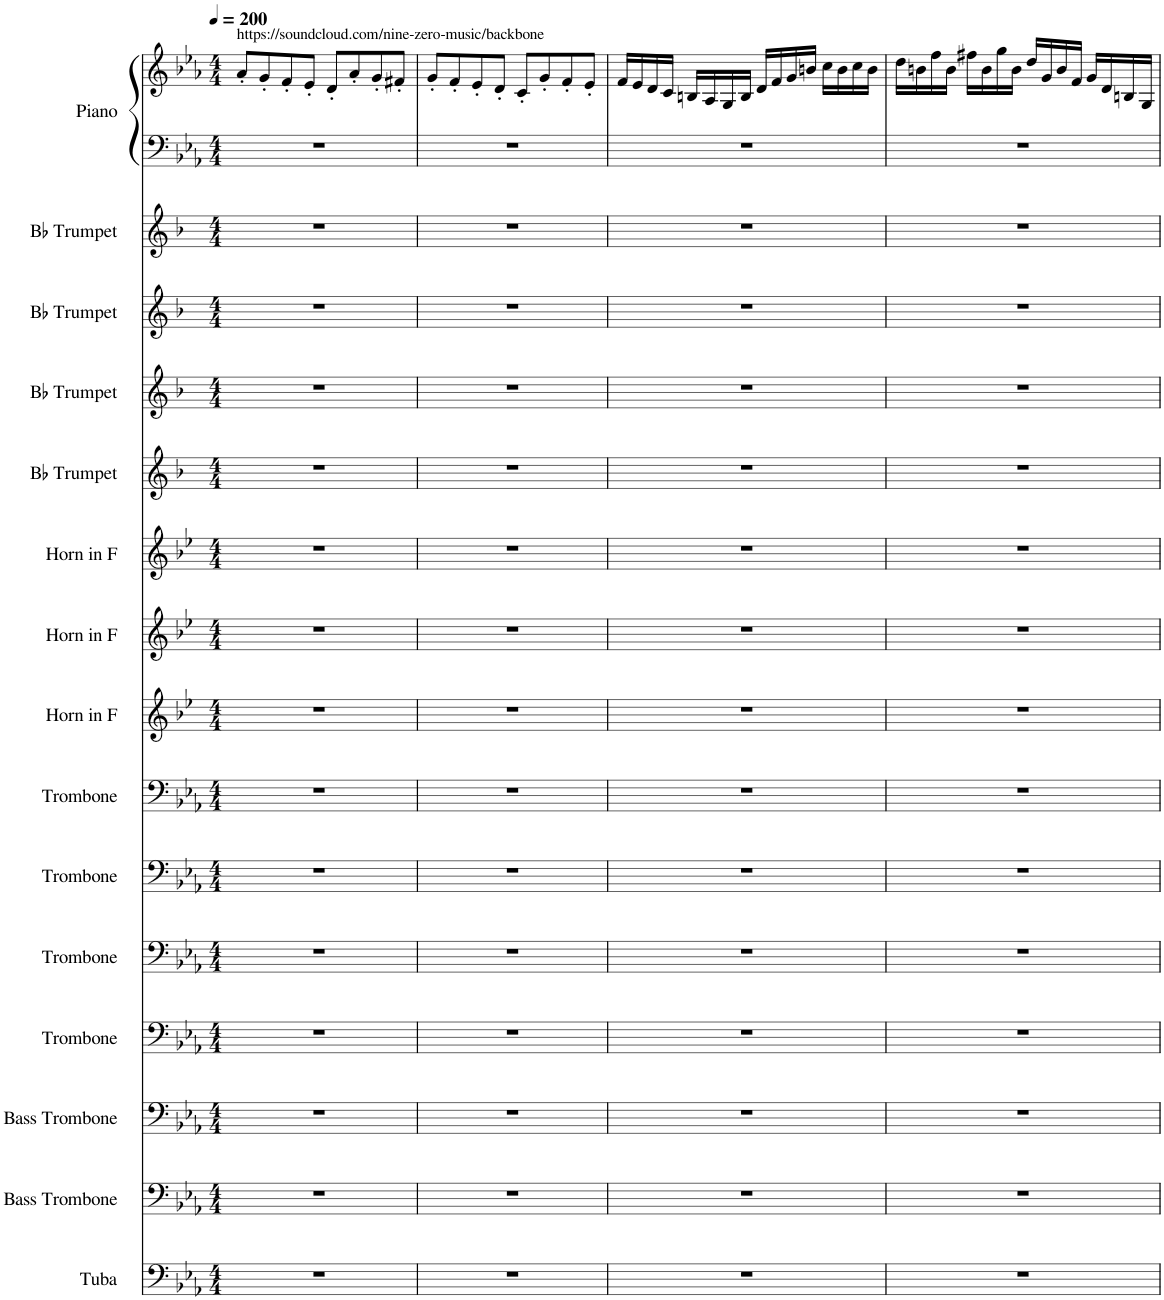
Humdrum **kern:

**kern	**kern	**kern	**kern	**kern	**kern	**kern	**kern	**kern	**kern	**kern	**kern	**kern	**kern	**kern	**kern
*part15	*part14	*part13	*part12	*part11	*part10	*part9	*part8	*part7	*part6	*part5	*part4	*part3	*part2	*part1	*part1
*staff16	*staff15	*staff14	*staff13	*staff12	*staff11	*staff10	*staff9	*staff8	*staff7	*staff6	*staff5	*staff4	*staff3	*staff2	*staff1
*I"Tuba	*I"Bass Trombone	*I"Bass Trombone	*I"Trombone	*I"Trombone	*I"Trombone	*I"Trombone	*I"Horn in F	*I"Horn in F	*I"Horn in F	*I"Bb Trumpet	*I"Bb Trumpet	*I"Bb Trumpet	*I"Bb Trumpet	*I"Piano	*
*I'Tba.	*I'B. Tbn.	*I'B. Tbn.	*I'Tbn.	*I'Tbn.	*I'Tbn.	*I'Tbn.	*	*	*	*I'Bb Tpt.	*I'Bb Tpt.	*I'Bb Tpt.	*I'Bb Tpt.	*I'Pno.	*
*clefF4	*clefF4	*clefF4	*clefF4	*clefF4	*clefF4	*clefF4	*clefG2	*clefG2	*clefG2	*clefG2	*clefG2	*clefG2	*clefG2	*clefF4	*clefG2
*	*	*	*	*	*	*	*Trd4c7	*Trd4c7	*Trd4c7	*Trd1c2	*Trd1c2	*Trd1c2	*Trd1c2	*	*
*k[b-e-a-]	*k[b-e-a-]	*k[b-e-a-]	*k[b-e-a-]	*k[b-e-a-]	*k[b-e-a-]	*k[b-e-a-]	*k[b-e-]	*k[b-e-]	*k[b-e-]	*k[b-]	*k[b-]	*k[b-]	*k[b-]	*k[b-e-a-]	*k[b-e-a-]
*M4/4	*M4/4	*M4/4	*M4/4	*M4/4	*M4/4	*M4/4	*M4/4	*M4/4	*M4/4	*M4/4	*M4/4	*M4/4	*M4/4	*M4/4	*M4/4
*MM200	*MM200	*MM200	*MM200	*MM200	*MM200	*MM200	*MM200	*MM200	*MM200	*MM200	*MM200	*MM200	*MM200	*MM200	*MM200
=1	=1	=1	=1	=1	=1	=1	=1	=1	=1	=1	=1	=1	=1	=1	=1
!	!	!	!	!	!	!	!	!	!	!	!	!	!	!	!LO:TX:a:t=https&colon;//soundcloud.com/nine-zero-music/backbone
1r	1r	1r	1r	1r	1r	1r	1r	1r	1r	1r	1r	1r	1r	1r	8a-'/L
.	.	.	.	.	.	.	.	.	.	.	.	.	.	.	8g'/
.	.	.	.	.	.	.	.	.	.	.	.	.	.	.	8f'/
.	.	.	.	.	.	.	.	.	.	.	.	.	.	.	8e-'/J
.	.	.	.	.	.	.	.	.	.	.	.	.	.	.	8d'/L
.	.	.	.	.	.	.	.	.	.	.	.	.	.	.	8a-'/
.	.	.	.	.	.	.	.	.	.	.	.	.	.	.	8g'/
.	.	.	.	.	.	.	.	.	.	.	.	.	.	.	8f#X'/J
=2	=2	=2	=2	=2	=2	=2	=2	=2	=2	=2	=2	=2	=2	=2	=2
1r	1r	1r	1r	1r	1r	1r	1r	1r	1r	1r	1r	1r	1r	1r	8g'/L
.	.	.	.	.	.	.	.	.	.	.	.	.	.	.	8f'/
.	.	.	.	.	.	.	.	.	.	.	.	.	.	.	8e-'/
.	.	.	.	.	.	.	.	.	.	.	.	.	.	.	8d'/J
.	.	.	.	.	.	.	.	.	.	.	.	.	.	.	8c'/L
.	.	.	.	.	.	.	.	.	.	.	.	.	.	.	8g'/
.	.	.	.	.	.	.	.	.	.	.	.	.	.	.	8f'/
.	.	.	.	.	.	.	.	.	.	.	.	.	.	.	8e-'/J
=3	=3	=3	=3	=3	=3	=3	=3	=3	=3	=3	=3	=3	=3	=3	=3
1r	1r	1r	1r	1r	1r	1r	1r	1r	1r	1r	1r	1r	1r	1r	16f/LL
.	.	.	.	.	.	.	.	.	.	.	.	.	.	.	16e-/
.	.	.	.	.	.	.	.	.	.	.	.	.	.	.	16d/
.	.	.	.	.	.	.	.	.	.	.	.	.	.	.	16c/JJ
.	.	.	.	.	.	.	.	.	.	.	.	.	.	.	16Bn/LL
.	.	.	.	.	.	.	.	.	.	.	.	.	.	.	16A-/
.	.	.	.	.	.	.	.	.	.	.	.	.	.	.	16G/
.	.	.	.	.	.	.	.	.	.	.	.	.	.	.	16B/JJ
.	.	.	.	.	.	.	.	.	.	.	.	.	.	.	16d/LL
.	.	.	.	.	.	.	.	.	.	.	.	.	.	.	16f/
.	.	.	.	.	.	.	.	.	.	.	.	.	.	.	16g/
.	.	.	.	.	.	.	.	.	.	.	.	.	.	.	16bn/JJ
.	.	.	.	.	.	.	.	.	.	.	.	.	.	.	16cc\LL
.	.	.	.	.	.	.	.	.	.	.	.	.	.	.	16b\
.	.	.	.	.	.	.	.	.	.	.	.	.	.	.	16cc\
.	.	.	.	.	.	.	.	.	.	.	.	.	.	.	16b\JJ
=4	=4	=4	=4	=4	=4	=4	=4	=4	=4	=4	=4	=4	=4	=4	=4
1r	1r	1r	1r	1r	1r	1r	1r	1r	1r	1r	1r	1r	1r	1r	16dd\LL
.	.	.	.	.	.	.	.	.	.	.	.	.	.	.	16bn\
.	.	.	.	.	.	.	.	.	.	.	.	.	.	.	16ff\
.	.	.	.	.	.	.	.	.	.	.	.	.	.	.	16b\JJ
.	.	.	.	.	.	.	.	.	.	.	.	.	.	.	16ff#X\LL
.	.	.	.	.	.	.	.	.	.	.	.	.	.	.	16b\
.	.	.	.	.	.	.	.	.	.	.	.	.	.	.	16gg\
.	.	.	.	.	.	.	.	.	.	.	.	.	.	.	16b\JJ
.	.	.	.	.	.	.	.	.	.	.	.	.	.	.	16dd/LL
.	.	.	.	.	.	.	.	.	.	.	.	.	.	.	16g/
.	.	.	.	.	.	.	.	.	.	.	.	.	.	.	16b/
.	.	.	.	.	.	.	.	.	.	.	.	.	.	.	16f/JJ
.	.	.	.	.	.	.	.	.	.	.	.	.	.	.	16g/LL
.	.	.	.	.	.	.	.	.	.	.	.	.	.	.	16d/
.	.	.	.	.	.	.	.	.	.	.	.	.	.	.	16Bn/
.	.	.	.	.	.	.	.	.	.	.	.	.	.	.	16G/JJ
=	=	=	=	=	=	=	=	=	=	=	=	=	=	=	=
*-	*-	*-	*-	*-	*-	*-	*-	*-	*-	*-	*-	*-	*-	*-	*-
